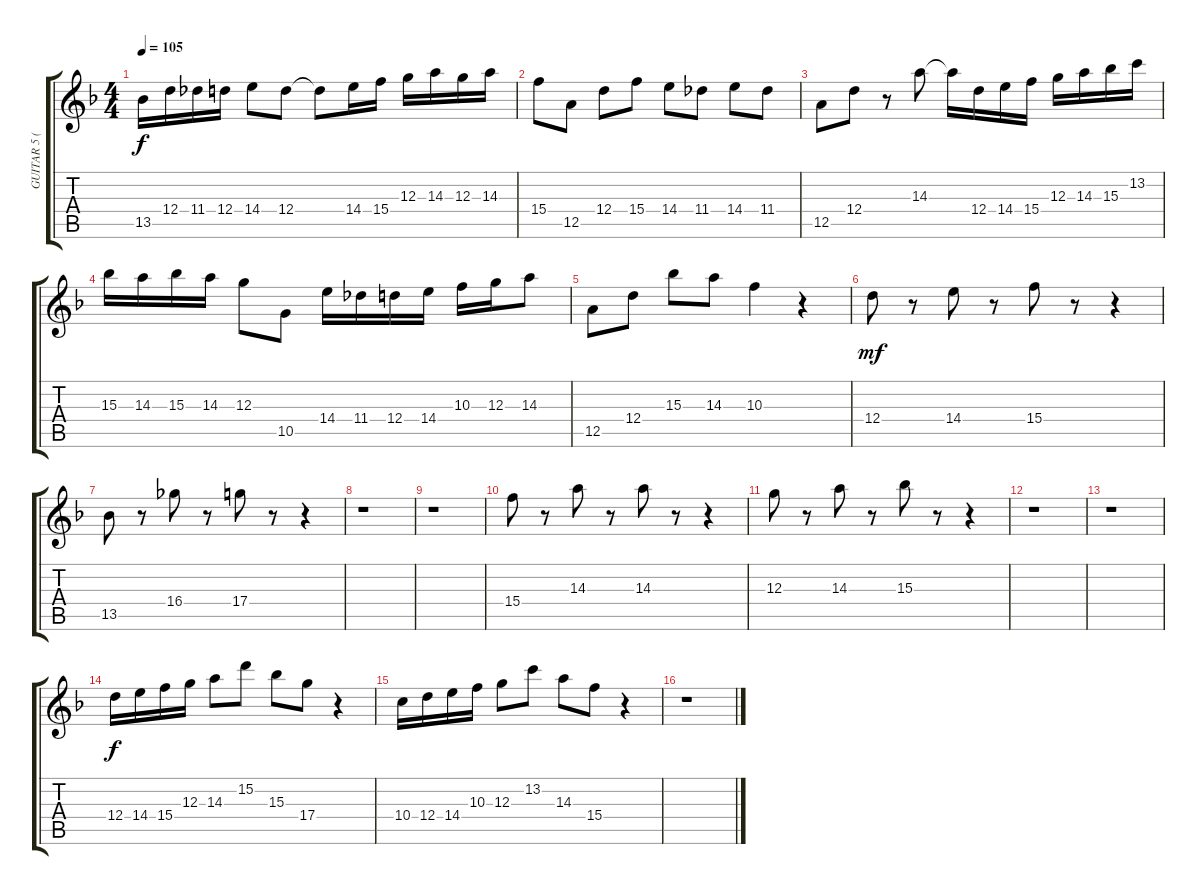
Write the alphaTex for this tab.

\track ("GUITAR 5 (VIOLA)" "GUITAR 5 (") {instrument distortionguitar}
\staff {score tabs}
\tuning (E4 B3 G3 D3 A2 E2) {hide}
\ts (4 4)
\tempo 105
\clef g2
\ks dminor
13.5.16{dy f} 12.4.16 11.4.16 12.4.16 14.4.8 12.4.8 12.4{t}.8 14.4.16 15.4.16 12.3.16 14.3.16 12.3.16 14.3.16 |
15.4.8 12.5.8 12.4.8 15.4.8 14.4.8 11.4.8 14.4.8 11.4.8 |
12.5.8 12.4.8 r.8 14.3.8 14.3{t}.16 12.4.16 14.4.16 15.4.16 12.3.16 14.3.16 15.3.16 13.2.16 |
15.3.16 14.3.16 15.3.16 14.3.16 12.3.8 10.5.8 14.4.16 11.4.16 12.4.16 14.4.16 10.3.16 12.3.16 14.3.8 |
12.5.8 12.4.8 15.3.8 14.3.8 10.3.4 r.4 |
12.4.8{dy mf} r.8 14.4.8 r.8 15.4.8 r.8 r.4 |
13.5.8 r.8 16.4.8 r.8 17.4.8 r.8 r.4 |
r.1 |
r.1 |
15.4.8 r.8 14.3.8 r.8 14.3.8 r.8 r.4 |
12.3.8 r.8 14.3.8 r.8 15.3.8 r.8 r.4 |
r.1 |
r.1 |
12.4.16{dy f} 14.4.16 15.4.16 12.3.16 14.3.8 15.2.8 15.3.8 17.4.8 r.4 |
10.4.16 12.4.16 14.4.16 10.3.16 12.3.8 13.2.8 14.3.8 15.4.8 r.4 |
r.1
